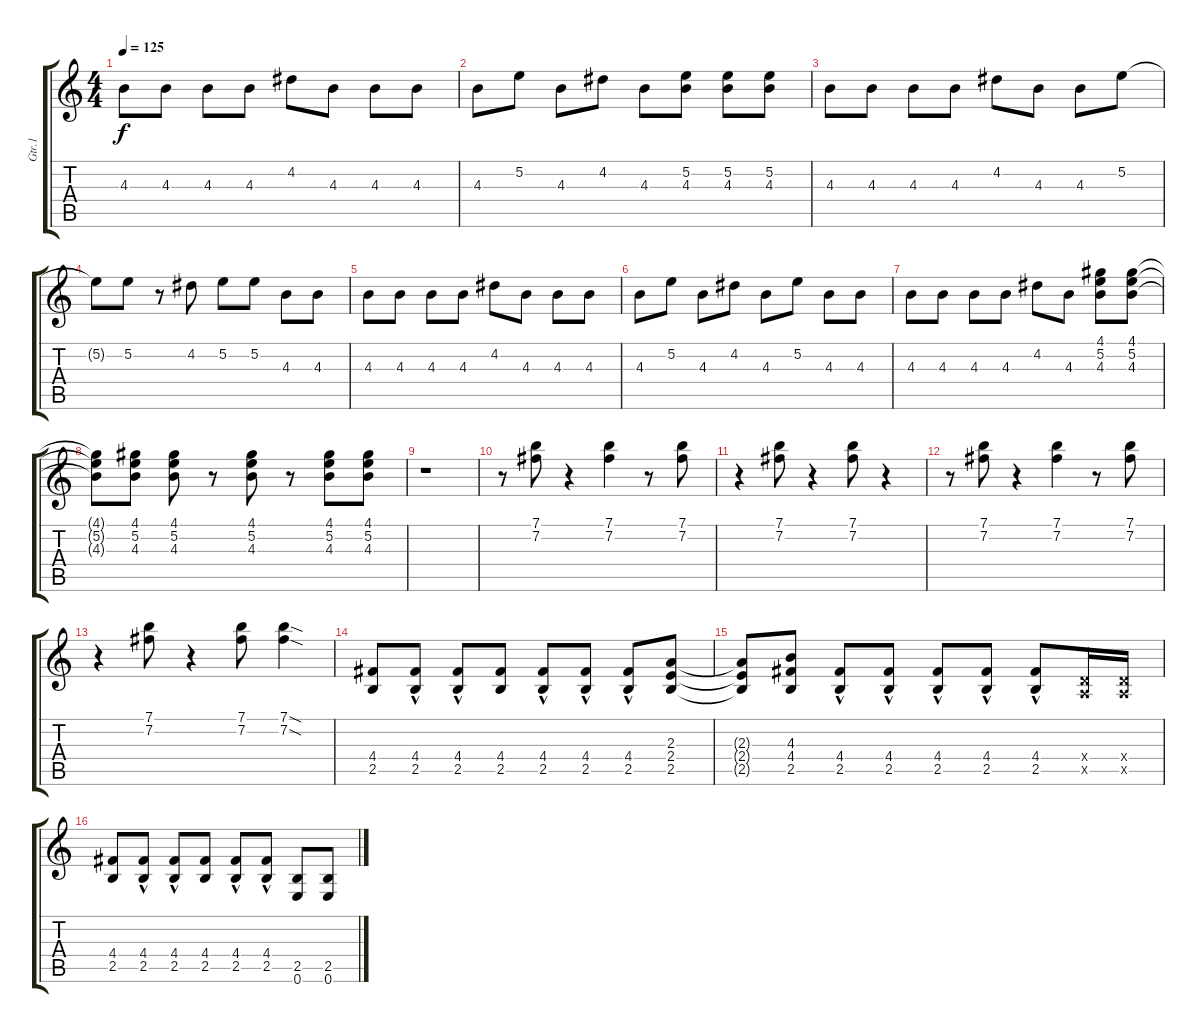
\track ("Gtr.1" "Gtr.1") {instrument distortionguitar}
\staff {score tabs}
\tuning (E4 B3 G3 D3 A2 E2) {hide}
\ts (4 4)
\tempo 125
\clef g2
\ks c
4.3.8{dy f} 4.3.8 4.3.8 4.3.8 4.2.8 4.3.8 4.3.8 4.3.8 |
4.3.8 5.2.8 4.3.8 4.2.8 4.3.8 (5.2 4.3).8 (5.2 4.3).8 (5.2 4.3).8 |
4.3.8 4.3.8 4.3.8 4.3.8 4.2.8 4.3.8 4.3.8 5.2.8 |
5.2{t}.8 5.2.8 r.8 4.2.8 5.2.8 5.2.8 4.3.8 4.3.8 |
4.3.8 4.3.8 4.3.8 4.3.8 4.2.8 4.3.8 4.3.8 4.3.8 |
4.3.8 5.2.8 4.3.8 4.2.8 4.3.8 5.2.8 4.3.8 4.3.8 |
4.3.8 4.3.8 4.3.8 4.3.8 4.2.8 4.3.8 (4.1 5.2 4.3).8 (4.1 5.2 4.3).8 |
(4.1{t} 5.2{t} 4.3{t}).8 (4.1 5.2 4.3).8 (4.1 5.2 4.3).8 r.8 (4.1 5.2 4.3).8 r.8 (4.1 5.2 4.3).8 (4.1 5.2 4.3).8 |
r.1 |
r.8 (7.1 7.2).8 r.4 (7.1 7.2).4 r.8 (7.1 7.2).8 |
r.4 (7.1 7.2).8 r.4 (7.1 7.2).8 r.4 |
r.8 (7.1 7.2).8 r.4 (7.1 7.2).4 r.8 (7.1 7.2).8 |
r.4 (7.1 7.2).8 r.4 (7.1 7.2).8 (7.1{sod} 7.2{sod}).4 |
(4.4 2.5).8 (4.4{hac} 2.5{hac}).8 (4.4{hac} 2.5{hac}).8 (4.4 2.5).8 (4.4{hac} 2.5{hac}).8 (4.4{hac} 2.5{hac}).8 (4.4{hac} 2.5{hac}).8 (2.3 2.4 2.5).8 |
(2.3{t} 2.4{t} 2.5{t}).8 (4.3 4.4 2.5).8 (4.4{hac} 2.5{hac}).8 (4.4{hac} 2.5{hac}).8 (4.4{hac} 2.5{hac}).8 (4.4{hac} 2.5{hac}).8 (4.4{hac} 2.5{hac}).8 (0.4{x} 0.5{x}).16 (0.4{x} 0.5{x}).16 |
(4.4 2.5).8 (4.4{hac} 2.5{hac}).8 (4.4{hac} 2.5{hac}).8 (4.4 2.5).8 (4.4{hac} 2.5{hac}).8 (4.4{hac} 2.5{hac}).8 (2.5 0.6).8 (2.5 0.6).8
